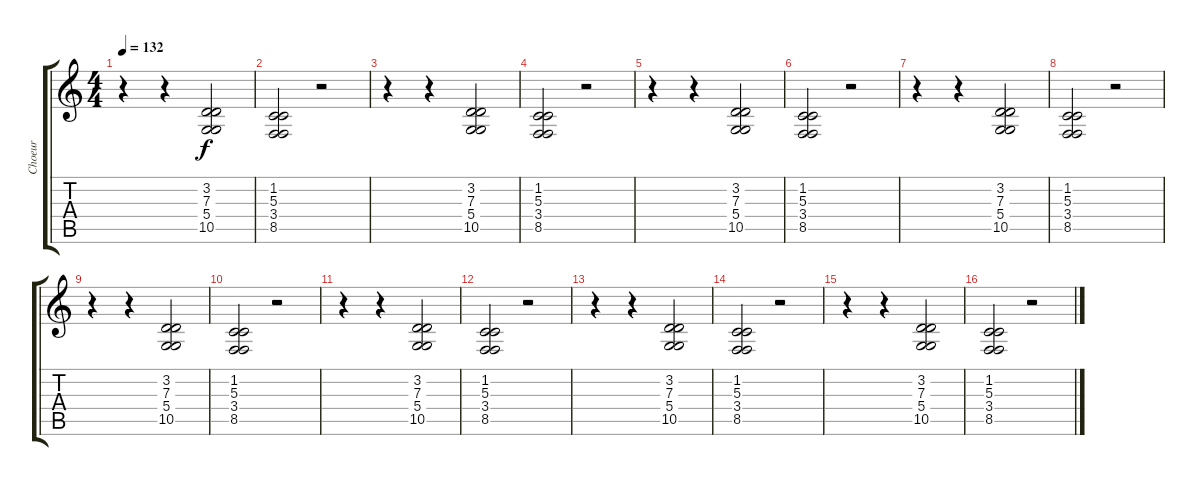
\track ("Choeur" "Choeur") {instrument choiraahs}
\staff {score tabs}
\tuning (E4 B3 G3 D3 A2 E2) {hide}
\ts (4 4)
\tempo 132
\clef g2
\ks c
r.4{dy f} r.4 (3.2 7.3 5.4 10.5).2 |
(1.2 5.3 3.4 8.5).2 r.2 |
r.4 r.4 (3.2 7.3 5.4 10.5).2 |
(1.2 5.3 3.4 8.5).2 r.2 |
r.4 r.4 (3.2 7.3 5.4 10.5).2 |
(1.2 5.3 3.4 8.5).2 r.2 |
r.4 r.4 (3.2 7.3 5.4 10.5).2 |
(1.2 5.3 3.4 8.5).2 r.2 |
r.4 r.4 (3.2 7.3 5.4 10.5).2{volume 10} |
(1.2 5.3 3.4 8.5).2 r.2 |
r.4 r.4 (3.2 7.3 5.4 10.5).2 |
(1.2 5.3 3.4 8.5).2{volume 13} r.2 |
r.4 r.4 (3.2 7.3 5.4 10.5).2 |
(1.2 5.3 3.4 8.5).2 r.2 |
r.4 r.4 (3.2 7.3 5.4 10.5).2 |
(1.2 5.3 3.4 8.5).2 r.2
